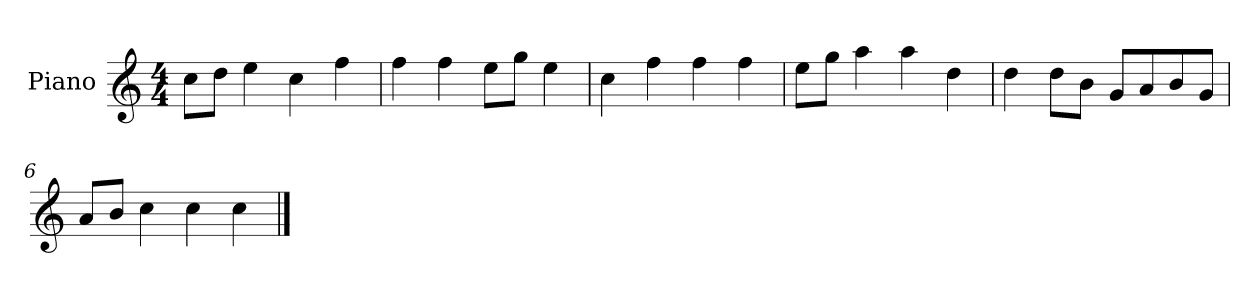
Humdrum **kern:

**kern
*part1
*staff1
*I"Piano
*I'P-no
*clefG2
*k[]
*M4/4
*MM90
=1
8cc\L
8dd\J
4ee\
4cc\
4ff\
=2
4ff\
4ff\
8ee\L
8gg\J
4ee\
=3
4cc\
4ff\
4ff\
4ff\
=4
8ee\L
8gg\J
4aa\
4aa\
4dd\
=5
4dd\
8dd\L
8b\J
8g/L
8a/
8b/
8g/J
=6
8a/L
8b/J
4cc\
4cc\
4cc\
==
*-
